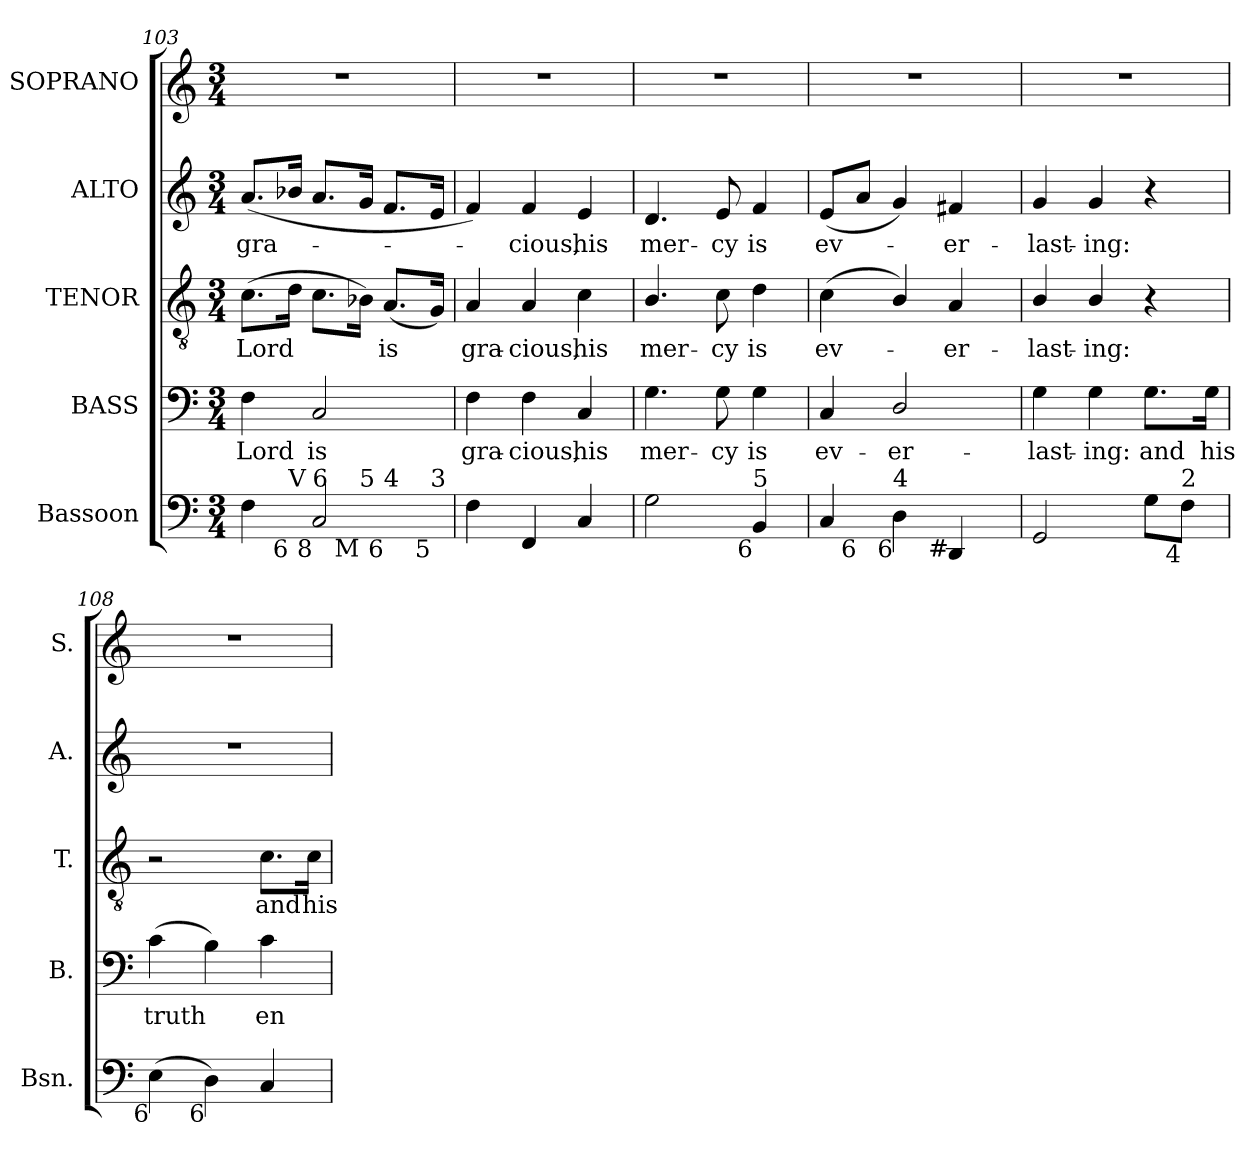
**kern	**kern	**text	**kern	**text	**kern	**text	**kern
*part5	*part4	*part4	*part3	*part3	*part2	*part2	*part1
*staff5	*staff4	*staff4	*staff3	*staff3	*staff2	*staff2	*staff1
*I"Bassoon	*I"BASS	*	*I"TENOR	*	*I"ALTO	*	*I"SOPRANO
*I'Bsn.	*I'B.	*	*I'T.	*	*I'A.	*	*I'S.
*clefF4	*clefF4	*	*clefGv2	*	*clefG2	*	*clefG2
*	*	*	*ITrd7c12	*	*	*	*
*k[]	*k[]	*	*k[]	*	*k[]	*	*k[]
*C:	*C:	*	*C:	*	*C:	*	*C:
*M3/4	*M3/4	*	*M3/4	*	*M3/4	*	*M3/4
=103	=103	=103	=103	=103	=103	=103	=103
!	!	!LO:LY:b:color=#000000	!	!	!	!	!
!	!	!	!	!LO:LY:b:color=#000000	!	!	!
!LO:TX:b:rj:t=5	!	!	!	!	!	!	!
!LO:TX:t=3	!	!	!	!	!	!	!
!	!	!	!	!	!	!LO:LY:b:color=#000000	!LO:N:vis=1
*^	*	*	*	*	*	*	*
*	*^	*	*	*	*	*	*	*
*	*	*^	*	*	*	*	*	*	*
4Fi\	8.ryy	4..ryy	2ryy	4Fi\	Lord	(8.Ci\L	Lord	(8.ai/L	gra-	2.r
!	!LO:TX:b:rj:t=6	!	!	!	!	!	!	!	!	!
!	!LO:TX:t=V	!	!	!	!	!	!	!	!	!
.	2ryy	.	.	.	.	16Di\Jk	.	16b-Xi/Jk	.	.
!LO:TX:b:rj:t=8	!	!	!	!	!	!	!	!	!	!
!LO:TX:t=6	!	!	!	!	!	!	!	!	!	!
!	!	!	!	!	!LO:LY:b:color=#000000	!	!	!	!	!
2Ci/	.	.	.	2Ci/	is	8.Ci\L	.	8.ai/L	.	.
!	!	!LO:TX:b:rj:t=M	!	!	!	!	!	!	!	!
!	!	!LO:TX:t=5	!	!	!	!	!	!	!	!
.	.	4ryy	.	.	.	16BB-Xi\Jk)	.	16gi/Jk	.	.
!	!	!	!LO:TX:b:rj:t=6	!	!	!	!	!	!	!
!	!	!	!LO:TX:t=4	!	!	!	!	!	!	!
!	!	!	!	!	!	!	!LO:LY:b:color=#000000	!	!	!
.	.	.	4ryy	.	.	(8.AAi/L	is	8.fi/L	.	.
!	!LO:TX:b:rj:t=5	!	!	!	!	!	!	!	!	!
!	!LO:TX:t=3	!	!	!	!	!	!	!	!	!
.	16ryy	16ryy	.	.	.	16GGi/Jk)	.	16ei/Jk	.	.
*v	*v	*v	*v	*	*	*	*	*	*	*
=104	=104	=104	=104	=104	=104	=104	=104
*^	*	*	*	*	*	*	*
*	*^	*	*	*	*	*	*	*
*	*	*^	*	*	*	*	*	*	*
!	!	!	!	!	!LO:LY:b:color=#000000	!	!	!	!	!
*v	*v	*v	*v	*	*	*	*	*	*	*
*^	*	*	*	*	*	*	*
*	*^	*	*	*	*	*	*	*
*	*	*^	*	*	*	*	*	*	*
!	!	!	!	!	!	!	!LO:LY:b:color=#000000	!	!	!LO:N:vis=1
*v	*v	*v	*v	*	*	*	*	*	*	*
4Fi\	4Fi\	gra-	4AAi/	gra-	4fi/)	.	2.r
!	!	!LO:LY:b:color=#000000	!	!	!	!	!
!	!	!	!	!LO:LY:b:color=#000000	!	!	!
!	!	!	!	!	!	!LO:LY:b:color=#000000	!
4FFi/	4Fi\	-cious,	4AAi/	-cious,	4fi/	-cious,	.
!	!	!LO:LY:b:color=#000000	!	!	!	!	!
!	!	!	!	!LO:LY:b:color=#000000	!	!	!
!	!	!	!	!	!	!LO:LY:b:color=#000000	!
4Ci/	4Ci/	his	4Ci\	his	4ei/	his	.
=105	=105	=105	=105	=105	=105	=105	=105
!	!	!LO:LY:b:color=#000000	!	!	!	!	!
!	!	!	!	!LO:LY:b:color=#000000	!	!	!
!	!	!	!	!	!	!LO:LY:b:color=#000000	!LO:N:vis=1
2Gi\	4.Gi\	mer-	4.BBi/	mer-	4.di/	mer-	2.r
!	!	!LO:LY:b:color=#000000	!	!	!	!	!
!	!	!	!	!LO:LY:b:color=#000000	!	!	!
!	!	!	!	!	!	!LO:LY:b:color=#000000	!
.	8Gi\	-cy	8Ci\	-cy	8ei/	-cy	.
!	!	!LO:LY:b:color=#000000	!	!	!	!	!
!	!	!	!	!LO:LY:b:color=#000000	!	!	!
!LO:TX:b:rj:t=6	!	!	!	!	!	!	!
!LO:TX:t=5	!	!	!	!	!	!	!
!	!	!	!	!	!	!LO:LY:b:color=#000000	!
4BBi/	4Gi\	is	4Di\	is	4fi/	is	.
!!LO:LB:g=z
=106	=106	=106	=106	=106	=106	=106	=106
!	!	!LO:LY:b:color=#000000	!	!	!	!	!
!	!	!	!	!LO:LY:b:color=#000000	!	!	!
!LO:TX:b:rj:t=5	!	!	!	!	!	!	!
!	!	!	!	!	!	!LO:LY:b:color=#000000	!LO:N:vis=1
*^	*	*	*	*	*	*	*
4Ci/	8ryy	4Ci/	ev-	(4Ci\	ev-	(8ei/L	ev-	2.r
!	!LO:TX:b:rj:t=6	!	!	!	!	!	!	!
.	2ryy	.	.	.	.	8ai/J	.	.
!LO:TX:b:rj:t=6	!	!	!	!	!	!	!	!
!LO:TX:t=4	!	!	!	!	!	!	!	!
!	!	!	!LO:LY:b:color=#000000	!	!	!	!	!
4Di\	.	2Di/	-er-	4BBi/)	.	4gi/)	.	.
!	!	!	!	!	!LO:LY:b:color=#000000	!	!	!
!LO:TX:b:rj:t=#	!	!	!	!	!	!	!	!
!	!	!	!	!	!	!	!LO:LY:b:color=#000000	!
4DDi/	.	.	.	4AAi/	-er-	4f#Xi/	-er-	.
.	8ryy	.	.	.	.	.	.	.
*v	*v	*	*	*	*	*	*	*
=107	=107	=107	=107	=107	=107	=107	=107
*^	*	*	*	*	*	*	*
!	!	!	!LO:LY:b:color=#000000	!	!	!	!	!
*v	*v	*	*	*	*	*	*	*
*^	*	*	*	*	*	*	*
!	!	!	!	!	!LO:LY:b:color=#000000	!	!	!
*v	*v	*	*	*	*	*	*	*
*^	*	*	*	*	*	*	*
!	!	!	!	!	!	!	!LO:LY:b:color=#000000	!LO:N:vis=1
*v	*v	*	*	*	*	*	*	*
2GGi/	4Gi\	-last-	4BBi/	-last-	4gi/	-last-	2.r
!	!	!LO:LY:b:color=#000000	!	!	!	!	!
!	!	!	!	!LO:LY:b:color=#000000	!	!	!
!	!	!	!	!	!	!LO:LY:b:color=#000000	!
.	4Gi\	-ing:	4BBi/	-ing:	4gi/	-ing:	.
!	!	!LO:LY:b:color=#000000	!	!	!	!	!
8Gi\L	8.Gi\L	and	4r	.	4r	.	.
!LO:TX:b:rj:t=4	!	!	!	!	!	!	!
!LO:TX:t=2	!	!	!	!	!	!	!
8Fi\J	.	.	.	.	.	.	.
!	!	!LO:LY:b:color=#000000	!	!	!	!	!
.	16Gi\Jk	his	.	.	.	.	.
=108	=108	=108	=108	=108	=108	=108	=108
!LO:TX:b:rj:t=6	!	!	!	!	!	!	!
!	!	!LO:LY:b:color=#000000	!	!	!LO:N:vis=1	!	!LO:N:vis=1
(4Ei\	(4ci\	truth	2r	.	2.r	.	2.r
!LO:TX:b:rj:t=6	!	!	!	!	!	!	!
4Di\)	4Bi\)	.	.	.	.	.	.
!	!	!LO:LY:b:color=#000000	!	!	!	!	!
!	!	!	!	!LO:LY:b:color=#000000	!	!	!
4Ci/	4ci\	en-	8.Ci\L	and	.	.	.
!	!	!	!	!LO:LY:b:color=#000000	!	!	!
.	.	.	16Ci\Jk	his	.	.	.
=	=	=	=	=	=	=	=
*-	*-	*-	*-	*-	*-	*-	*-
